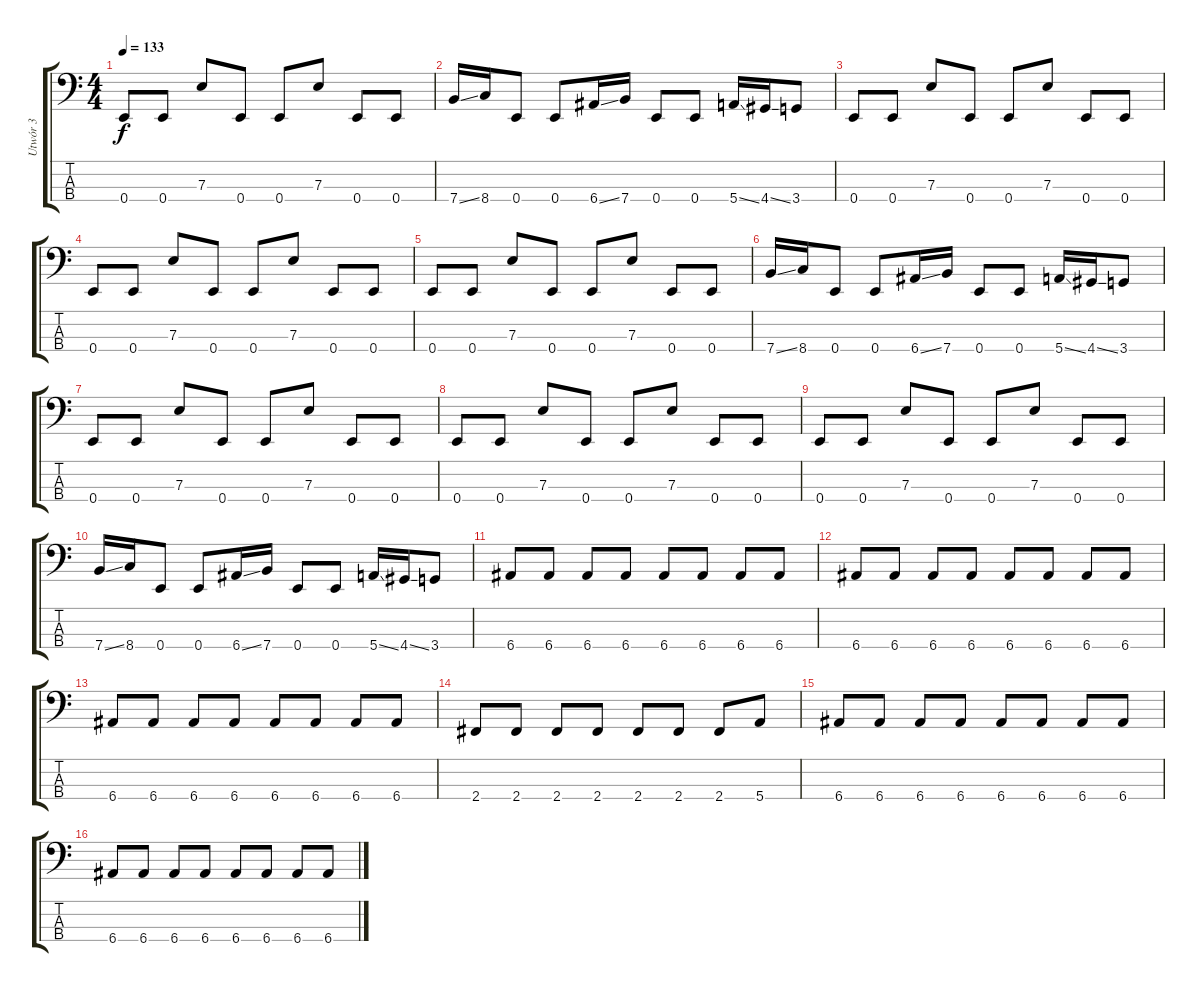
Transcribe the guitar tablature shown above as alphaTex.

\track ("Utwór 3" "Utwór 3") {instrument electricbassfinger}
\staff {score tabs}
\tuning (G2 D2 A1 E1) {hide}
\ts (4 4)
\tempo 133
\clef f4
\ks c
0.4.8{dy f} 0.4.8 7.3.8 0.4.8 0.4.8 7.3.8 0.4.8 0.4.8 |
7.4{ss}.16 8.4.16 0.4.8 0.4.8 6.4{ss}.16 7.4.16 0.4.8 0.4.8 5.4{ss}.16 4.4{ss}.16 3.4.8 |
0.4.8 0.4.8 7.3.8 0.4.8 0.4.8 7.3.8 0.4.8 0.4.8 |
0.4.8 0.4.8 7.3.8 0.4.8 0.4.8 7.3.8 0.4.8 0.4.8 |
0.4.8 0.4.8 7.3.8 0.4.8 0.4.8 7.3.8 0.4.8 0.4.8 |
7.4{ss}.16 8.4.16 0.4.8 0.4.8 6.4{ss}.16 7.4.16 0.4.8 0.4.8 5.4{ss}.16 4.4{ss}.16 3.4.8 |
0.4.8 0.4.8 7.3.8 0.4.8 0.4.8 7.3.8 0.4.8 0.4.8 |
0.4.8 0.4.8 7.3.8 0.4.8 0.4.8 7.3.8 0.4.8 0.4.8 |
0.4.8 0.4.8 7.3.8 0.4.8 0.4.8 7.3.8 0.4.8 0.4.8 |
7.4{ss}.16 8.4.16 0.4.8 0.4.8 6.4{ss}.16 7.4.16 0.4.8 0.4.8 5.4{ss}.16 4.4{ss}.16 3.4.8 |
6.4.8 6.4.8 6.4.8 6.4.8 6.4.8 6.4.8 6.4.8 6.4.8 |
6.4.8 6.4.8 6.4.8 6.4.8 6.4.8 6.4.8 6.4.8 6.4.8 |
6.4.8 6.4.8 6.4.8 6.4.8 6.4.8 6.4.8 6.4.8 6.4.8 |
2.4.8 2.4.8 2.4.8 2.4.8 2.4.8 2.4.8 2.4.8 5.4.8 |
6.4.8 6.4.8 6.4.8 6.4.8 6.4.8 6.4.8 6.4.8 6.4.8 |
6.4.8 6.4.8 6.4.8 6.4.8 6.4.8 6.4.8 6.4.8 6.4.8
